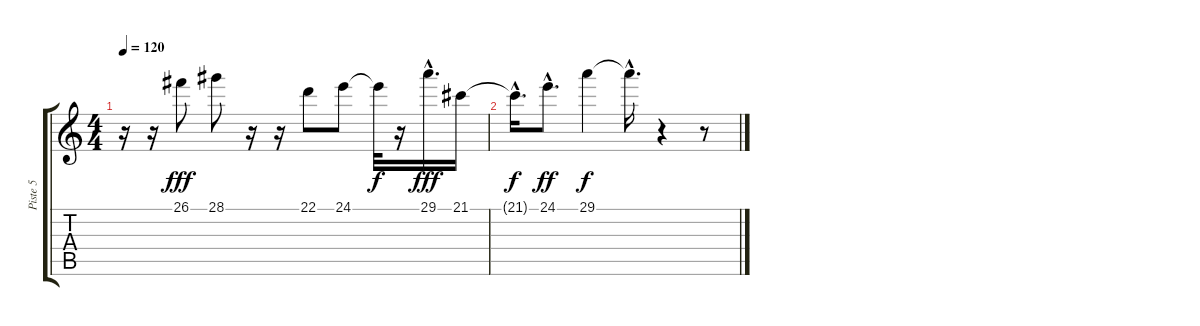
\track ("Piste 5" "Piste 5") {instrument flute}
\staff {score tabs}
\tuning (E4 B3 G3 D3 A2 E2) {hide}
\ts (4 4)
\tempo 120
\clef g2
\ks c
r.16{dy fff instrument flute} r.16 26.1.8 28.1.8 r.16 r.16 22.1.8 24.1.8 24.1{t}.32{dy f} r.16 29.1{hac}.16{d dy fff} 21.1.16 |
21.1{hac t}.16{d dy f} 24.1{hac}.8{d dy ff} 29.1.4{dy f} 29.1{hac t}.16{d} r.4 r.8
